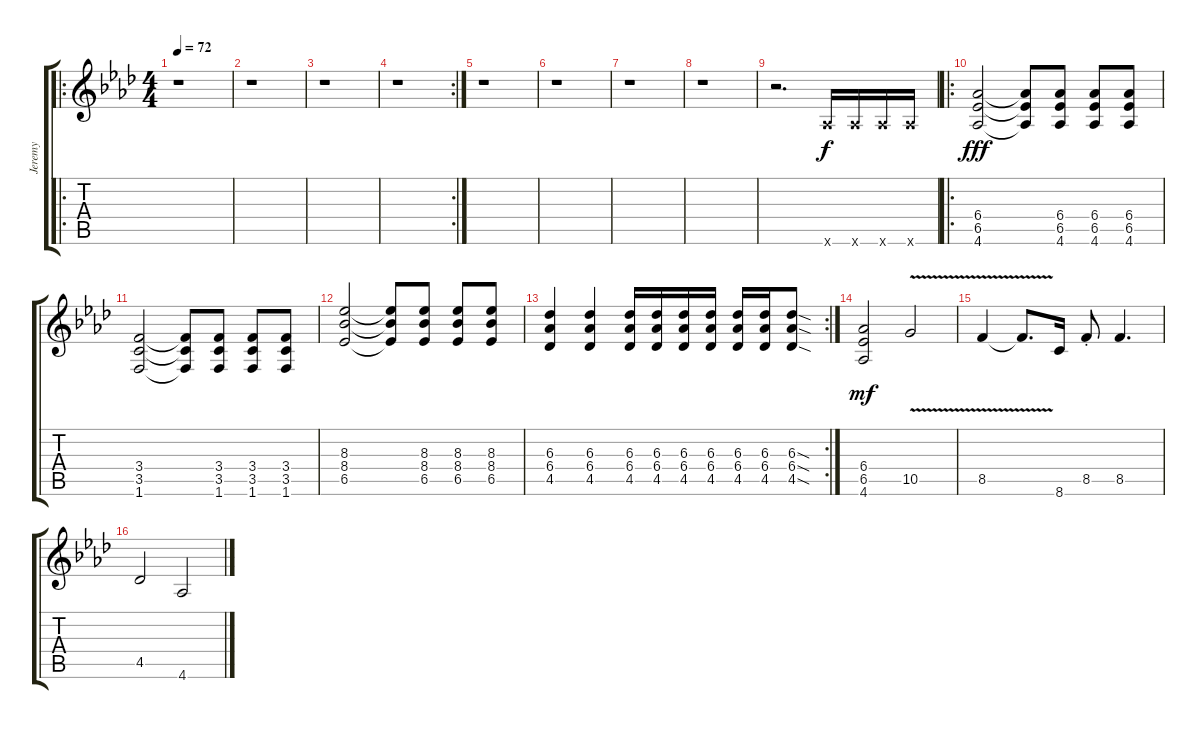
\track ("Jeremy" "Jeremy") {instrument distortionguitar}
\staff {score tabs}
\tuning (E4 B3 G3 D3 A2 E2) {hide}
\ro
\ts (4 4)
\tempo 72
\clef g2
\ks ab
r.1{dy f instrument distortionguitar} |
r.1 |
r.1 |
\rc 2
r.1 |
r.1 |
r.1 |
r.1 |
r.1 |
r.2{d} 4.6{x}.16 4.6{x}.16 4.6{x}.16 4.6{x}.16 |
\ro
(6.4 6.5 4.6).2{dy fff} (6.4{t} 6.5{t} 4.6{t}).8 (6.4 6.5 4.6).8 (6.4 6.5 4.6).8 (6.4 6.5 4.6).8 |
(3.4 3.5 1.6).2 (3.4{t} 3.5{t} 1.6{t}).8 (3.4 3.5 1.6).8 (3.4 3.5 1.6).8 (3.4 3.5 1.6).8 |
(8.3 8.4 6.5).2 (8.3{t} 8.4{t} 6.5{t}).8 (8.3 8.4 6.5).8 (8.3 8.4 6.5).8 (8.3 8.4 6.5).8 |
\rc 2
(6.3 6.4 4.5).4 (6.3 6.4 4.5).4 (6.3 6.4 4.5).16 (6.3 6.4 4.5).16 (6.3 6.4 4.5).16 (6.3 6.4 4.5).16 (6.3 6.4 4.5).16 (6.3 6.4 4.5).16 (6.3{sod} 6.4{sod} 4.5{sod}).8 |
(6.4 6.5 4.6).2{dy mf} 10.5{v}.2 |
8.5{v}.4 8.5{v t}.8{d} 8.6.16 8.5{st}.8 8.5.4{d} |
4.5.2 4.6.2
